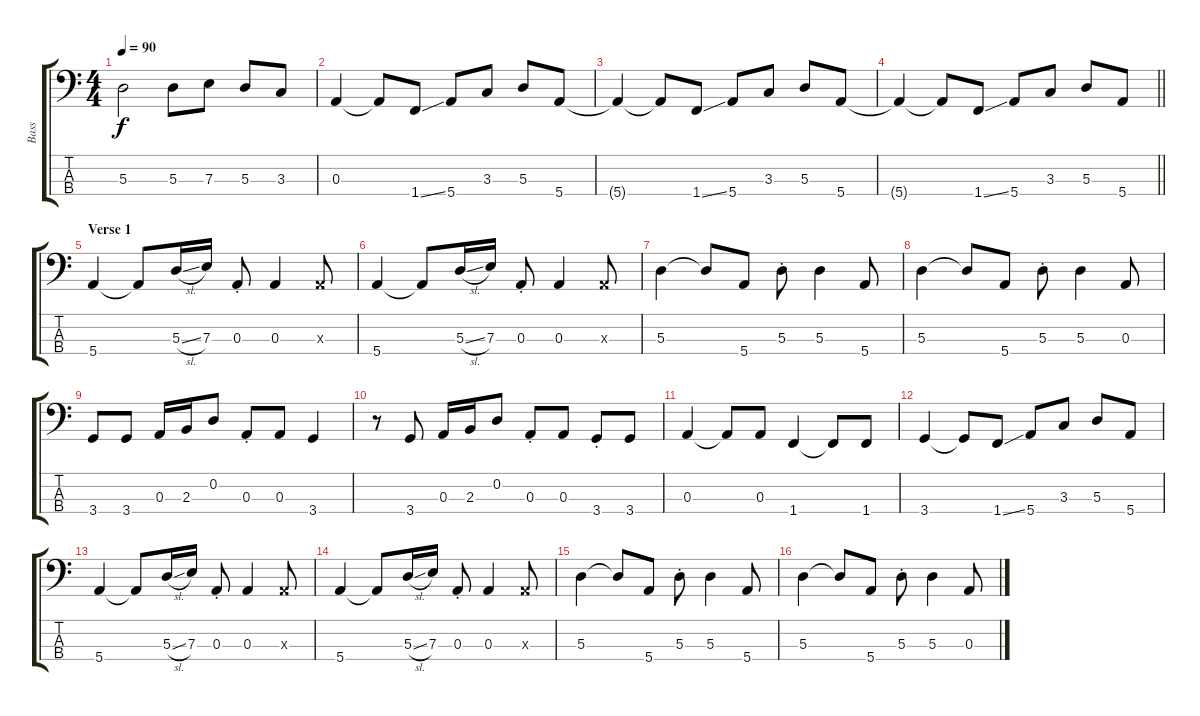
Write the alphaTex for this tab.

\track ("Bass" "Bass") {instrument fretlessbass}
\staff {score tabs}
\tuning (G2 D2 A1 E1) {hide}
\ts (4 4)
\tempo 90
\clef f4
\ks aminor
5.3.2{dy f} 5.3.8 7.3.8 5.3.8 3.3.8 |
0.3.4 0.3{t}.8 1.4{ss}.8 5.4.8 3.3.8 5.3.8 5.4.8 |
5.4{t}.4 5.4{t}.8 1.4{ss}.8 5.4.8 3.3.8 5.3.8 5.4.8 |
\barLineRight lightlight
5.4{t}.4 5.4{t}.8 1.4{ss}.8 5.4.8 3.3.8 5.3.8 5.4.8 |
\section ("" "Verse 1")
5.4.4 5.4{t}.8 5.3{sl}.16 7.3.16 0.3{st}.8 0.3.4 0.3{x}.8 |
5.4.4 5.4{t}.8 5.3{sl}.16 7.3.16 0.3{st}.8 0.3.4 0.3{x}.8 |
5.3.4 5.3{t}.8 5.4.8 5.3{st}.8 5.3.4 5.4.8 |
5.3.4 5.3{t}.8 5.4.8 5.3{st}.8 5.3.4 0.3.8 |
3.4.8 3.4.8 0.3.16 2.3.16 0.2.8 0.3{st}.8 0.3.8 3.4.4 |
r.8 3.4.8 0.3.16 2.3.16 0.2.8 0.3{st}.8 0.3.8 3.4{st}.8 3.4.8 |
0.3.4 0.3{t}.8 0.3.8 1.4.4 1.4{t}.8 1.4.8 |
3.4.4 3.4{t}.8 1.4{ss}.8 5.4.8 3.3.8 5.3.8 5.4.8 |
5.4.4 5.4{t}.8 5.3{sl}.16 7.3.16 0.3{st}.8 0.3.4 0.3{x}.8 |
5.4.4 5.4{t}.8 5.3{sl}.16 7.3.16 0.3{st}.8 0.3.4 0.3{x}.8 |
5.3.4 5.3{t}.8 5.4.8 5.3{st}.8 5.3.4 5.4.8 |
5.3.4 5.3{t}.8 5.4.8 5.3{st}.8 5.3.4 0.3.8
